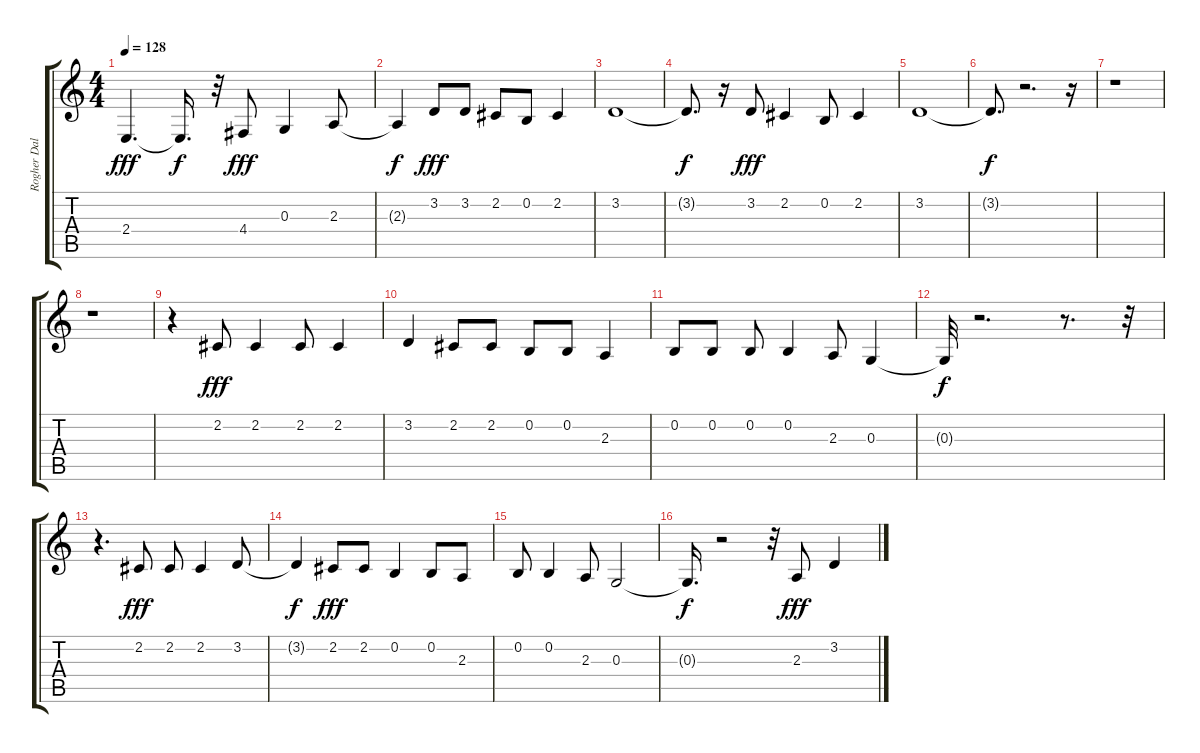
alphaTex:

\track ("Rogher Daltrey" "Rogher Dal") {instrument lead8bassandlead}
\staff {score tabs}
\tuning (E4 B3 G3 D3 A2 E2) {hide}
\ts (4 4)
\tempo 128
\clef g2
\ks c
2.4.4{d dy fff} 2.4{t}.16{d dy f} r.32 4.4.8{dy fff} 0.3.4 2.3.8 |
2.3{t}.4{dy f} 3.2.8{dy fff} 3.2.8 2.2.8 0.2.8 2.2.4 |
3.2.1 |
3.2{t}.8{d dy f} r.16 3.2.8{dy fff} 2.2.4 0.2.8 2.2.4 |
3.2.1 |
3.2{t}.8{d dy f} r.2{d} r.16 |
r.1 |
r.1 |
r.4 2.2.8{dy fff} 2.2.4 2.2.8 2.2.4 |
3.2.4 2.2.8 2.2.8 0.2.8 0.2.8 2.3.4 |
0.2.8 0.2.8 0.2.8 0.2.4 2.3.8 0.3.4 |
0.3{t}.32{dy f} r.2{d} r.8{d} r.32 |
r.4{d} 2.2.8{dy fff} 2.2.8 2.2.4 3.2.8 |
3.2{t}.4{dy f} 2.2.8{dy fff} 2.2.8 0.2.4 0.2.8 2.3.8 |
0.2.8 0.2.4 2.3.8 0.3.2 |
0.3{t}.16{d dy f} r.2 r.32 2.3.8{dy fff} 3.2.4
